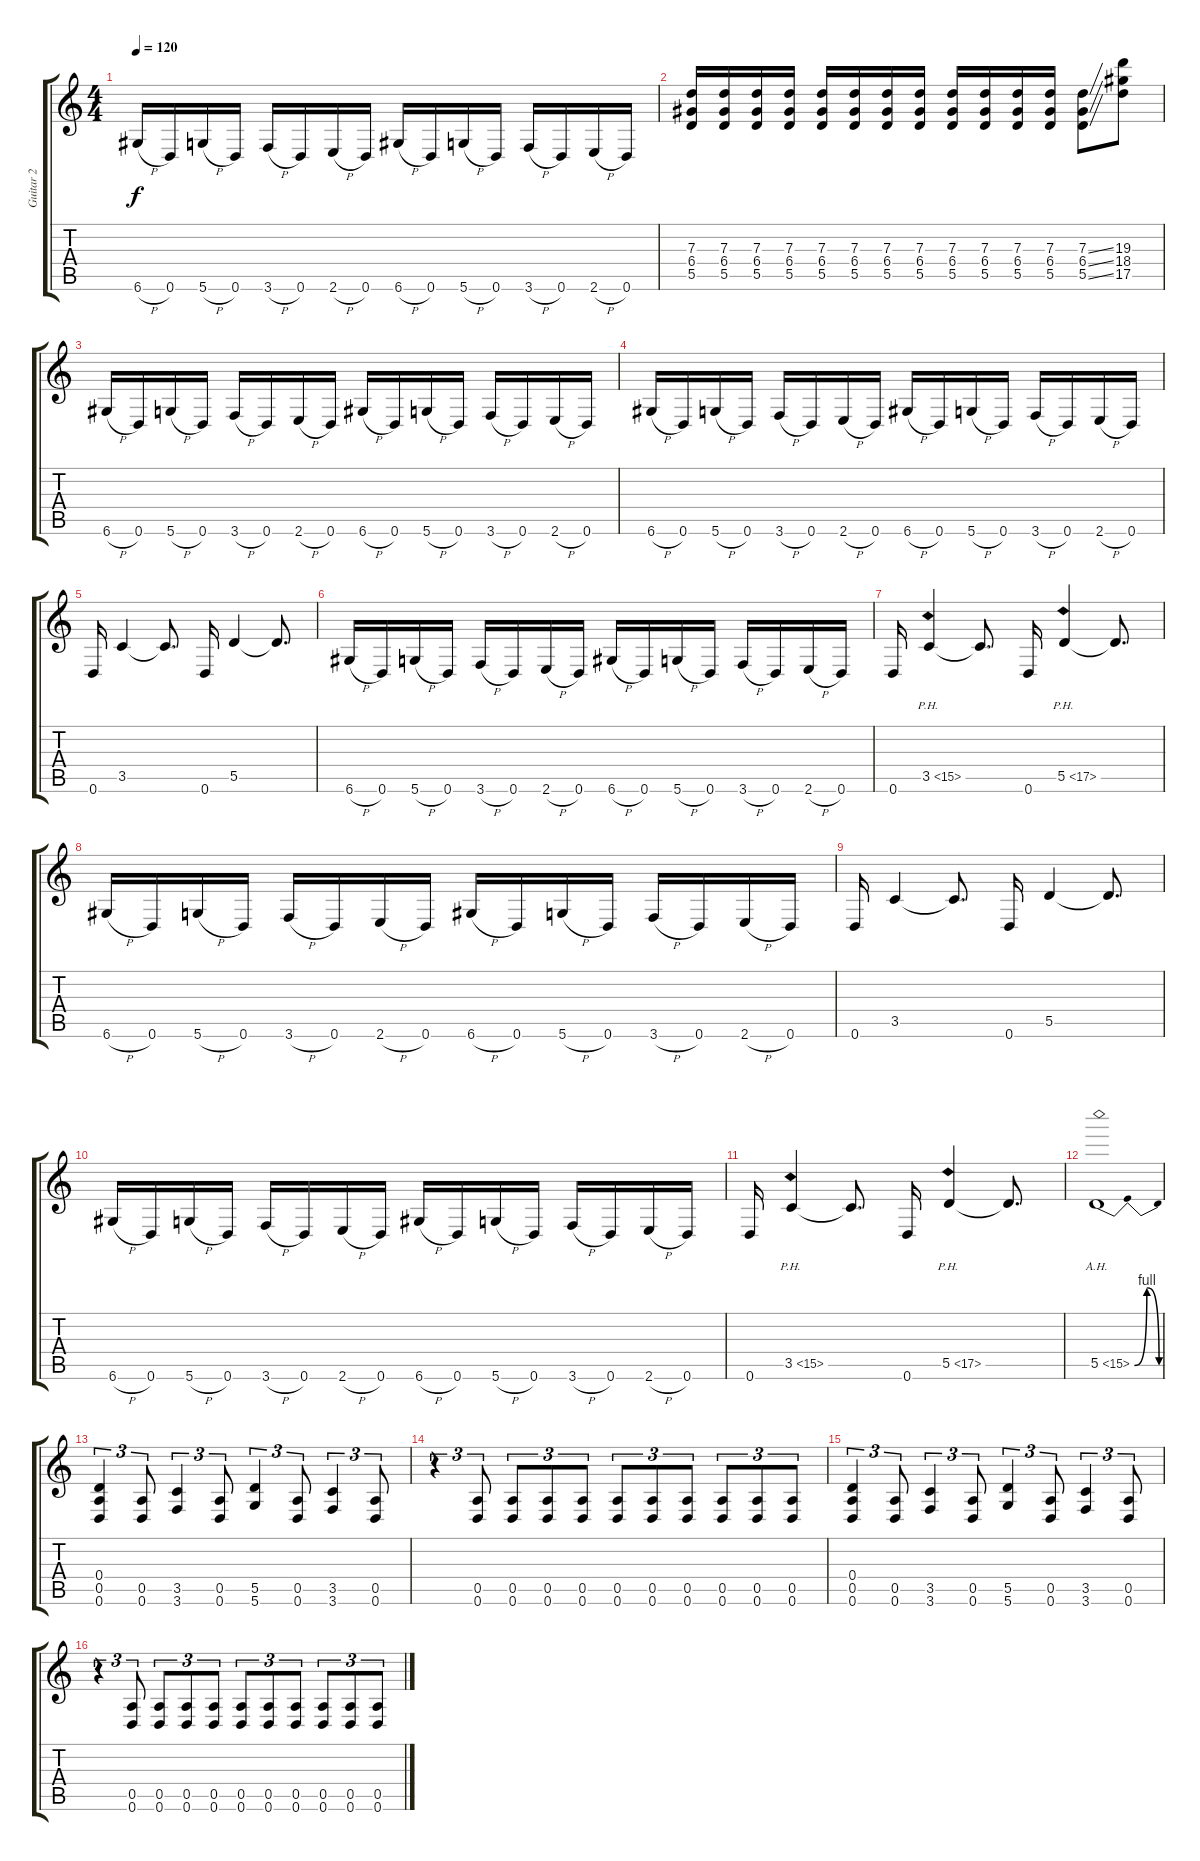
\track ("Guitar 2" "Guitar 2") {instrument acousticguitarsteel}
\staff {score tabs}
\tuning (E4 B3 G3 D3 A2 D2) {hide}
\ts (4 4)
\tempo 120
\clef g2
\ks c
6.6{h}.16{dy f} 0.6.16 5.6{h}.16 0.6.16 3.6{h}.16 0.6.16 2.6{h}.16 0.6.16 6.6{h}.16 0.6.16 5.6{h}.16 0.6.16 3.6{h}.16 0.6.16 2.6{h}.16 0.6.16 |
(7.3 6.4 5.5).16 (7.3 6.4 5.5).16 (7.3 6.4 5.5).16 (7.3 6.4 5.5).16 (7.3 6.4 5.5).16 (7.3 6.4 5.5).16 (7.3 6.4 5.5).16 (7.3 6.4 5.5).16 (7.3 6.4 5.5).16 (7.3 6.4 5.5).16 (7.3 6.4 5.5).16 (7.3 6.4 5.5).16 (7.3{ss} 6.4{ss} 5.5{ss}).8 (19.3 18.4 17.5).8 |
6.6{h}.16 0.6.16 5.6{h}.16 0.6.16 3.6{h}.16 0.6.16 2.6{h}.16 0.6.16 6.6{h}.16 0.6.16 5.6{h}.16 0.6.16 3.6{h}.16 0.6.16 2.6{h}.16 0.6.16 |
6.6{h}.16 0.6.16 5.6{h}.16 0.6.16 3.6{h}.16 0.6.16 2.6{h}.16 0.6.16 6.6{h}.16 0.6.16 5.6{h}.16 0.6.16 3.6{h}.16 0.6.16 2.6{h}.16 0.6.16 |
0.6.16 3.5.4 3.5{t}.8{d} 0.6.16 5.5.4 5.5{t}.8{d} |
6.6{h}.16 0.6.16 5.6{h}.16 0.6.16 3.6{h}.16 0.6.16 2.6{h}.16 0.6.16 6.6{h}.16 0.6.16 5.6{h}.16 0.6.16 3.6{h}.16 0.6.16 2.6{h}.16 0.6.16 |
0.6.16 3.5{ph 12}.4 3.5{t}.8{d} 0.6.16 5.5{ph 12}.4 5.5{t}.8{d} |
6.6{h}.16 0.6.16 5.6{h}.16 0.6.16 3.6{h}.16 0.6.16 2.6{h}.16 0.6.16 6.6{h}.16 0.6.16 5.6{h}.16 0.6.16 3.6{h}.16 0.6.16 2.6{h}.16 0.6.16 |
0.6.16 3.5.4 3.5{t}.8{d} 0.6.16 5.5.4 5.5{t}.8{d} |
6.6{h}.16 0.6.16 5.6{h}.16 0.6.16 3.6{h}.16 0.6.16 2.6{h}.16 0.6.16 6.6{h}.16 0.6.16 5.6{h}.16 0.6.16 3.6{h}.16 0.6.16 2.6{h}.16 0.6.16 |
0.6.16 3.5{ph 12}.4 3.5{t}.8{d} 0.6.16 5.5{ph 12}.4 5.5{t}.8{d} |
5.5{be (bendrelease 0 0 15 4 31 4 60 0) ah 10}.1 |
(0.4 0.5 0.6).4{tu (3 2)} (0.5 0.6).8{tu (3 2)} (3.5 3.6).4{tu (3 2)} (0.5 0.6).8{tu (3 2)} (5.5 5.6).4{tu (3 2)} (0.5 0.6).8{tu (3 2)} (3.5 3.6).4{tu (3 2)} (0.5 0.6).8{tu (3 2)} |
r.4{tu (3 2)} (0.5 0.6).8{tu (3 2)} (0.5 0.6).8{tu (3 2)} (0.5 0.6).8{tu (3 2)} (0.5 0.6).8{tu (3 2)} (0.5 0.6).8{tu (3 2)} (0.5 0.6).8{tu (3 2)} (0.5 0.6).8{tu (3 2)} (0.5 0.6).8{tu (3 2)} (0.5 0.6).8{tu (3 2)} (0.5 0.6).8{tu (3 2)} |
(0.4 0.5 0.6).4{tu (3 2)} (0.5 0.6).8{tu (3 2)} (3.5 3.6).4{tu (3 2)} (0.5 0.6).8{tu (3 2)} (5.5 5.6).4{tu (3 2)} (0.5 0.6).8{tu (3 2)} (3.5 3.6).4{tu (3 2)} (0.5 0.6).8{tu (3 2)} |
r.4{tu (3 2)} (0.5 0.6).8{tu (3 2)} (0.5 0.6).8{tu (3 2)} (0.5 0.6).8{tu (3 2)} (0.5 0.6).8{tu (3 2)} (0.5 0.6).8{tu (3 2)} (0.5 0.6).8{tu (3 2)} (0.5 0.6).8{tu (3 2)} (0.5 0.6).8{tu (3 2)} (0.5 0.6).8{tu (3 2)} (0.5 0.6).8{tu (3 2)}
